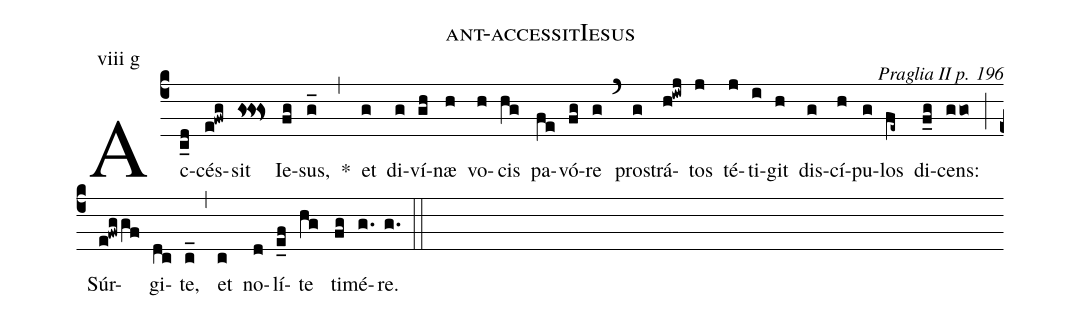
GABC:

name: ant-accessitIesus;
commentary: Praglia II p. 196;
annotation: viii g;
%%
(c4) Ac(c_d)cés(e!fwg)sit(gs!gs!Gs>) Ie(fg)sus,(g_) *(,) et(g) di(g)ví(gh)næ(h) vo(h)cis(hg) pa(fe)vó(fg)re(g) (`) pro(g)strá(h!iwj)tos(j) té(j)ti(i)git(h) dis(g)cí(h)pu(g)los(fe~) di(f_g)cens:(ggo) (;) Súr(e!fwggf)gi(dc)te,(c_) (,) et(c) no(d)lí(e_f)te(hg) ti(fg)mé(g.)re.(g.) (::)
